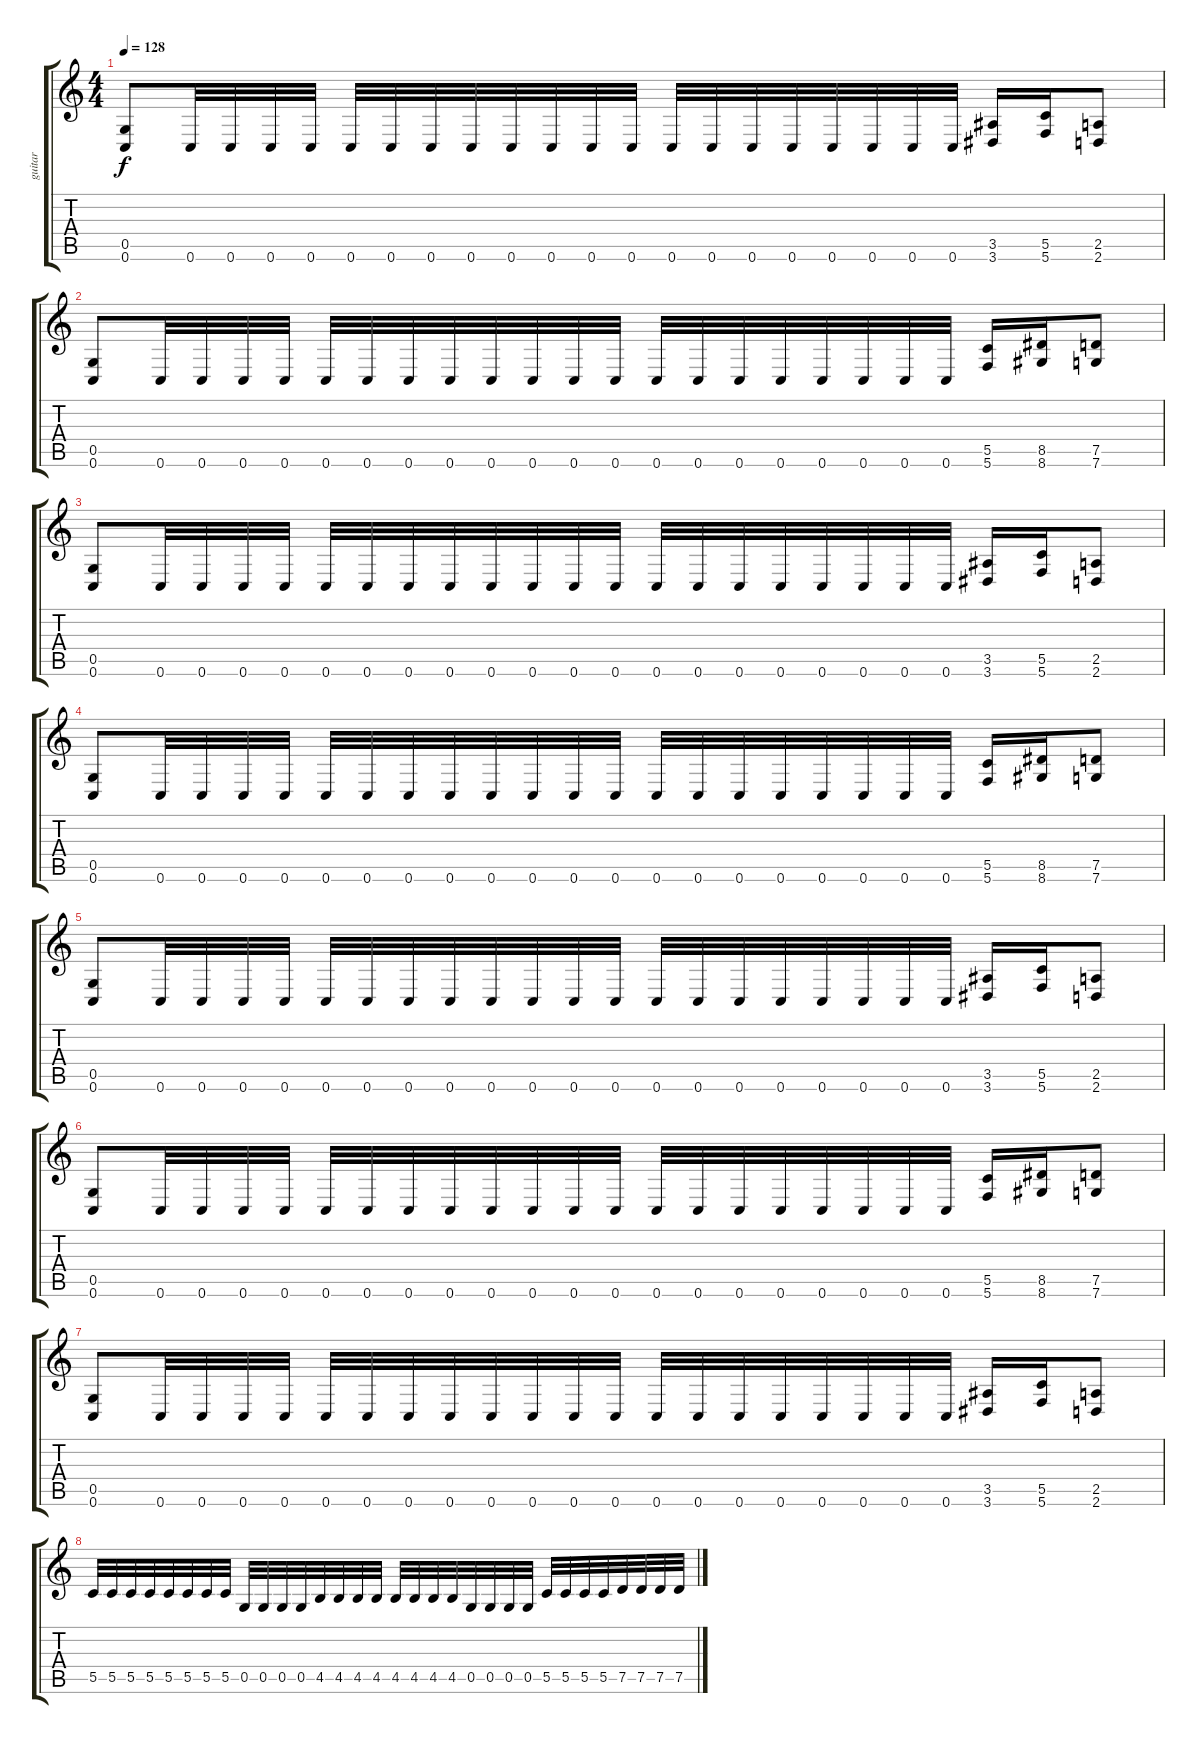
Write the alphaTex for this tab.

\track ("guitar" "guitar") {instrument distortionguitar}
\staff {score tabs}
\tuning (D4 A3 F3 C3 G2 C2) {hide}
\ts (4 4)
\tempo 128
\clef g2
\ks c
(0.5 0.6).8{dy f} 0.6.32 0.6.32 0.6.32 0.6.32 0.6.32 0.6.32 0.6.32 0.6.32 0.6.32 0.6.32 0.6.32 0.6.32 0.6.32 0.6.32 0.6.32 0.6.32 0.6.32 0.6.32 0.6.32 0.6.32 (3.5 3.6).16 (5.5 5.6).16 (2.5 2.6).8 |
(0.5 0.6).8 0.6.32 0.6.32 0.6.32 0.6.32 0.6.32 0.6.32 0.6.32 0.6.32 0.6.32 0.6.32 0.6.32 0.6.32 0.6.32 0.6.32 0.6.32 0.6.32 0.6.32 0.6.32 0.6.32 0.6.32 (5.5 5.6).16 (8.5 8.6).16 (7.5 7.6).8 |
(0.5 0.6).8 0.6.32 0.6.32 0.6.32 0.6.32 0.6.32 0.6.32 0.6.32 0.6.32 0.6.32 0.6.32 0.6.32 0.6.32 0.6.32 0.6.32 0.6.32 0.6.32 0.6.32 0.6.32 0.6.32 0.6.32 (3.5 3.6).16 (5.5 5.6).16 (2.5 2.6).8 |
(0.5 0.6).8 0.6.32 0.6.32 0.6.32 0.6.32 0.6.32 0.6.32 0.6.32 0.6.32 0.6.32 0.6.32 0.6.32 0.6.32 0.6.32 0.6.32 0.6.32 0.6.32 0.6.32 0.6.32 0.6.32 0.6.32 (5.5 5.6).16 (8.5 8.6).16 (7.5 7.6).8 |
(0.5 0.6).8 0.6.32 0.6.32 0.6.32 0.6.32 0.6.32 0.6.32 0.6.32 0.6.32 0.6.32 0.6.32 0.6.32 0.6.32 0.6.32 0.6.32 0.6.32 0.6.32 0.6.32 0.6.32 0.6.32 0.6.32 (3.5 3.6).16 (5.5 5.6).16 (2.5 2.6).8 |
(0.5 0.6).8 0.6.32 0.6.32 0.6.32 0.6.32 0.6.32 0.6.32 0.6.32 0.6.32 0.6.32 0.6.32 0.6.32 0.6.32 0.6.32 0.6.32 0.6.32 0.6.32 0.6.32 0.6.32 0.6.32 0.6.32 (5.5 5.6).16 (8.5 8.6).16 (7.5 7.6).8 |
(0.5 0.6).8 0.6.32 0.6.32 0.6.32 0.6.32 0.6.32 0.6.32 0.6.32 0.6.32 0.6.32 0.6.32 0.6.32 0.6.32 0.6.32 0.6.32 0.6.32 0.6.32 0.6.32 0.6.32 0.6.32 0.6.32 (3.5 3.6).16 (5.5 5.6).16 (2.5 2.6).8 |
5.5.32 5.5.32 5.5.32 5.5.32 5.5.32 5.5.32 5.5.32 5.5.32 0.5.32 0.5.32 0.5.32 0.5.32 4.5.32 4.5.32 4.5.32 4.5.32 4.5.32 4.5.32 4.5.32 4.5.32 0.5.32 0.5.32 0.5.32 0.5.32 5.5.32 5.5.32 5.5.32 5.5.32 7.5.32 7.5.32 7.5.32 7.5.32
